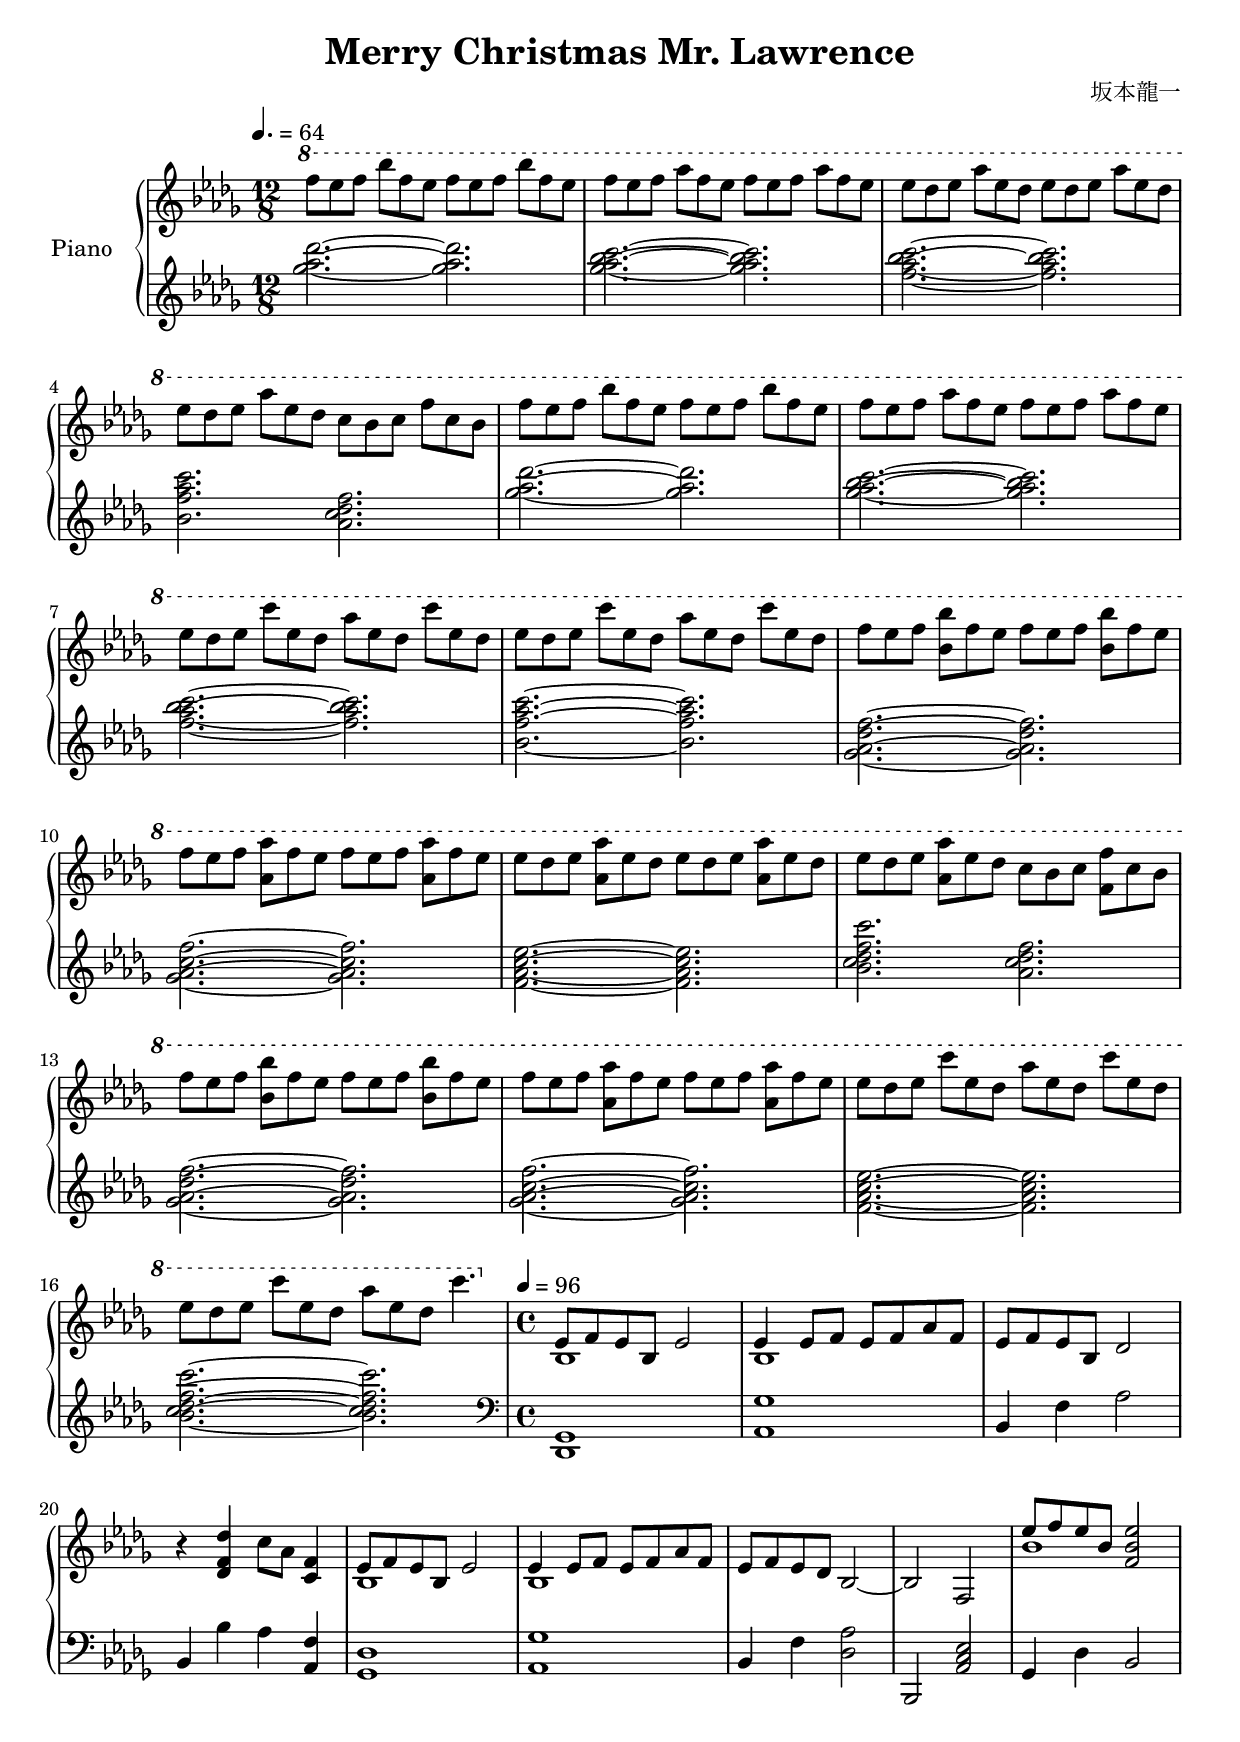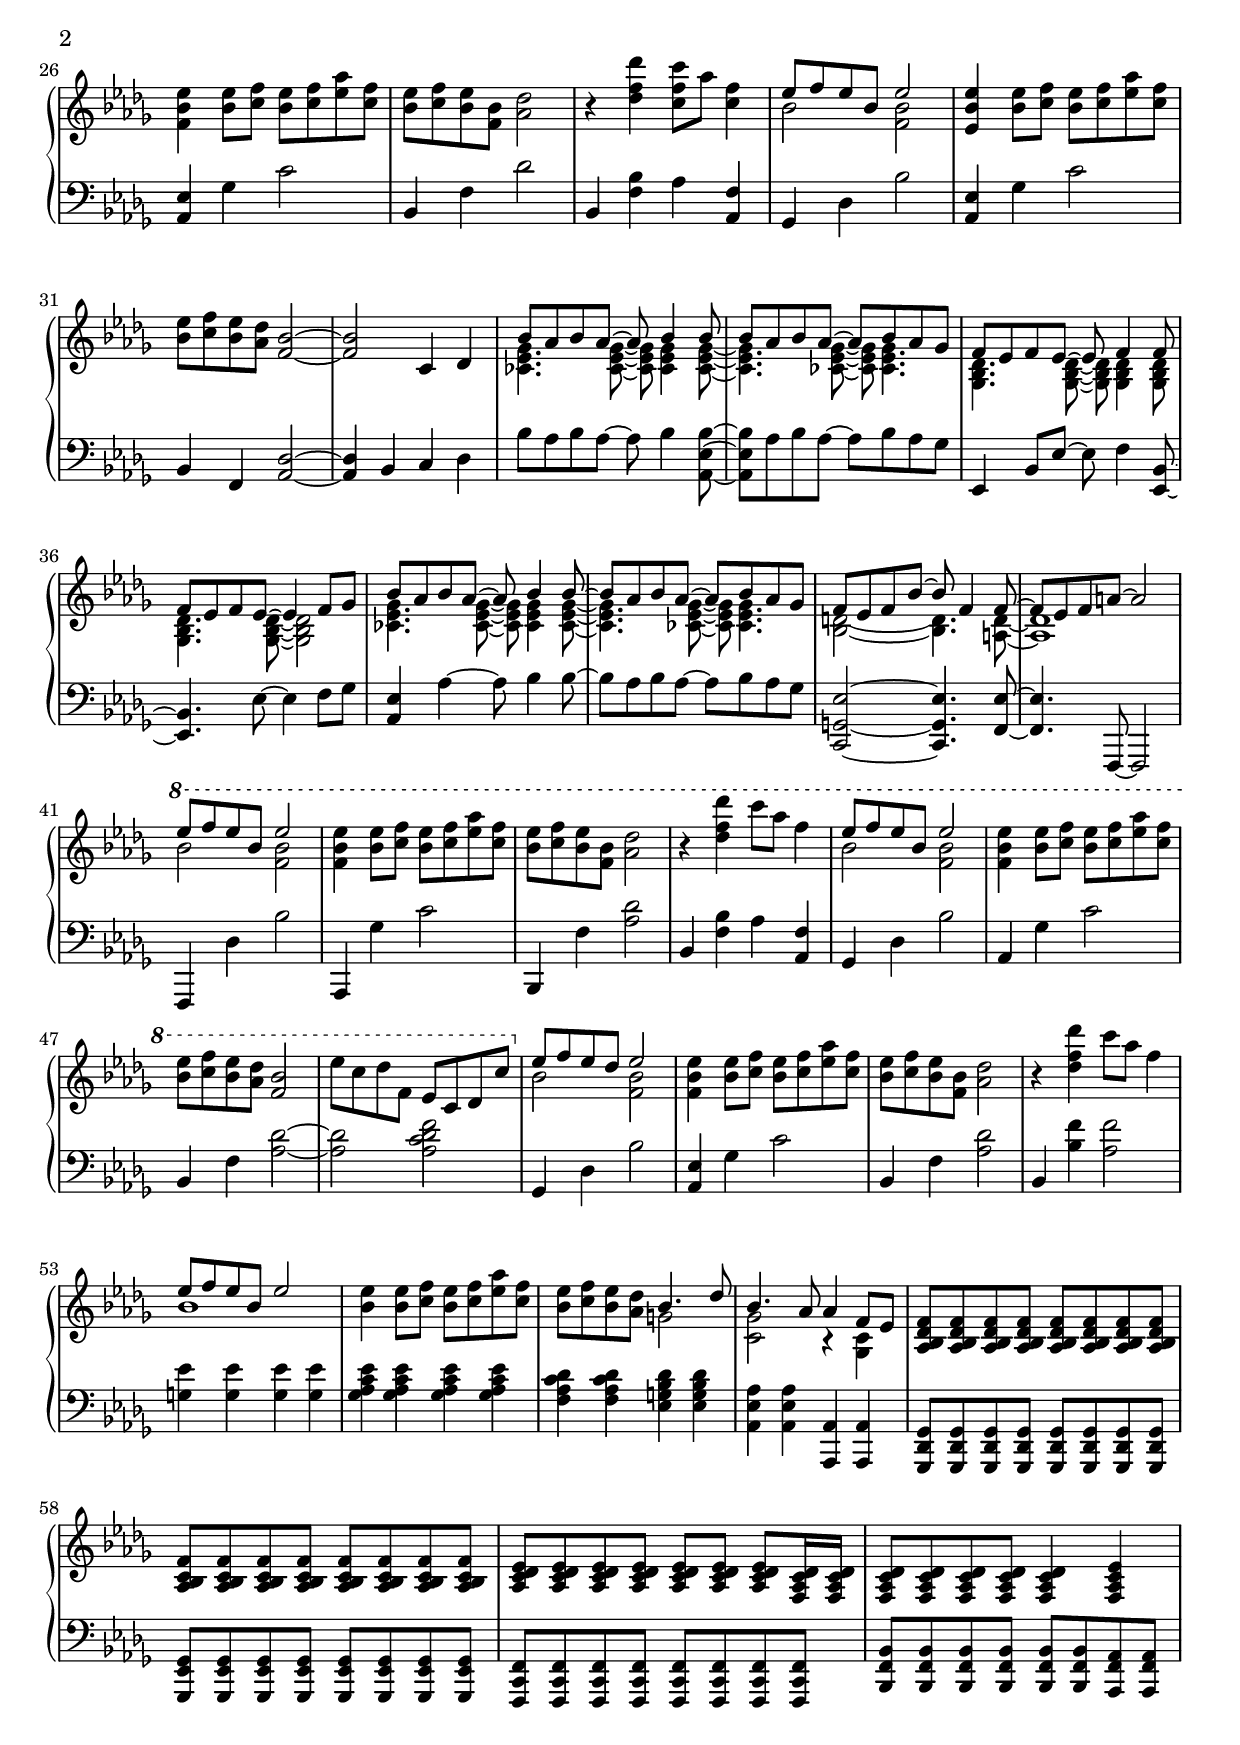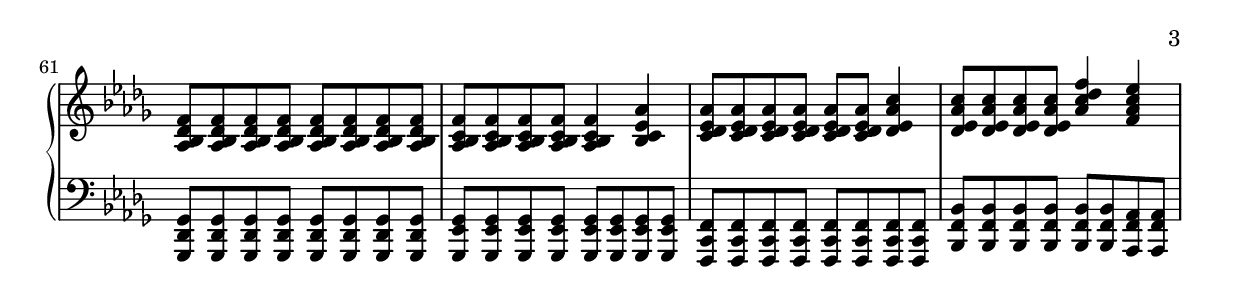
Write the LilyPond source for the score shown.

\header {
  title = "Merry Christmas Mr. Lawrence"
  composer = "坂本龍一"
}

upper = \relative des' {\key des \major \time 12/8 \clef treble \tempo 4.=64

    \ottava #1

    f''8 ees f bes f ees f ees f bes f ees |
    f ees f aes f ees f ees f aes f ees |
    ees des ees aes ees des ees des ees aes ees des |
    ees des ees aes ees des c bes c f c bes |
    f' ees f bes f ees f ees f bes f ees |
    f ees f aes f ees f ees f aes f ees |
    ees des ees c' ees, des aes' ees des c' ees, des |
    ees des ees c' ees, des aes' ees des c' ees, des |
    f ees f <bes bes,> f ees f ees f <bes bes,> f ees |
    f ees f <aes aes,> f ees f ees f <aes aes,> f ees |
    ees des ees <aes aes,> ees des ees des ees <aes aes,> ees des |
    ees des ees <aes aes,> ees des c bes c <f f,> c bes |
    f' ees f <bes bes,> f ees f ees f <bes bes,> f ees |
    f ees f <aes aes,> f ees f ees f <aes aes,> f ees |
    ees des ees c' ees, des aes' ees des c' ees, des |
    ees des ees c' ees, des aes' ees des c'4. |

    \time 4/4 \ottava #0 \tempo 4 =96

    <<{ees,,,8 f ees bes ees2}\\{bes1}>>| <<{ees4 ees8 f ees f aes f}\\{bes,1}>> |
    ees8 f ees bes des2 | r4 <des f des'>4 c'8 aes <f c>4 |

    <<{ees8 f ees bes ees2}\\{bes1}>>| <<{ees4 ees8 f ees f aes f}\\{bes,1}>> |
    ees8 f ees des bes2~ | bes f |

    <<{ees''8 f ees bes <ees~ bes~ f~>2}\\{bes1}>>| <ees bes f>4 <ees bes>8 <f c>  <ees bes> <f c> <aes ees> <f c> |
    <ees bes> <f c> <ees bes> <bes f> <des aes>2 | r4 <des f des'> <c f c'>8 aes' <c, f>4 |
 
    <<{ees8 f ees bes ees2~}\\{bes2 <bes f>~}>>|
    <ees bes ees,>4 <ees bes>8 <f c> <ees bes> <f c> <aes ees> <f c>|
    <ees bes> <f c> <ees bes> <des aes> <bes f>2~ | <bes f> c,4 des |

    <<{bes'8 aes bes aes~ aes bes4 bes8}\\{<ces, ees ges>4. <ces ees ges>8~ <ces ees ges>8 <ces ees ges>4 <ces ees ges>8~}>> |
    <<{bes'8 aes bes aes~ aes bes aes ges}\\{<ces, ees ges>4. <ces ees ges>8~ <ces ees ges>8 <ces ees ges>4.}>>
    <<{f8 ees f ees~ ees f4 f8}\\{<ges, bes des>4. <ges bes des>8~ <ges bes des> <ges bes des>4 <ges bes des>8}>> |
    <<{f'8 ees f ees~ ees4 f8 ges}\\{<ges, bes des>4. <ges bes des>8~ <ges bes des>2}>> |
    <<{bes'8 aes bes aes~ aes bes4 bes8~}\\{<ces, ees ges>4. <ces ees ges>8~ <ces ees ges>8 <ces ees ges>4 <ces ees ges>8~}>> |
    <<{bes'8 aes bes aes~ aes bes aes ges}\\{<ces, ees ges>4. <ces ees ges>8~ <ces ees ges>8 <ces ees ges>4.}>>

    <<{f8 ees f bes~ bes f4 f8~}\\{<bes, d>2~ <bes d>4. <d a>8~}>> | <<{f8 ees f a~ a2}\\{<d, a>1}>> |
	
	\ottava #1
	<<{ees''8 f ees bes ees2~}\\{bes2 <bes f>~}>> |
	<ees bes f>4 <ees bes>8 <f c> <ees bes> <f c> <aes ees> <f c> |
	<ees bes> <f c> <ees bes> <bes f> <aes des>2 |
	r4 <des f des'> c'8 aes f4 |
	<<{ees8 f ees bes ees2~}\\{bes2 <bes f>~}>> |
	<ees bes f>4 <ees bes>8 <f c> <ees bes> <f c> <aes ees> <f c> |
	<ees bes> <f c> <ees bes> <des aes> <bes f>2 |
	ees8 c des f, ees c des c'|
	
	\ottava #0
	
	<<{ees,8 f ees des ees2~}\\{bes2 <bes f>~}>> |
	<ees bes f>4 <ees bes>8 <f c> <ees bes> <f c> <aes ees> <f c> |
	<ees bes> <f c> <ees bes> <bes f> <aes des>2 |
	r4 <des f des'> c'8 aes f4 |
	<<{ees8 f ees bes ees2~}\\{bes1~}>> |
	<ees bes>4 <ees bes>8 <f c> <ees bes> <f c> <aes ees> <f c> |
	<ees bes>8 <f c> <ees bes> <des aes> <<{\voiceOne bes4. des8} \new Voice {\voiceTwo g,2}>>|
	<<{bes4. aes8 aes4 f8 ees}\\{<ges c,>2 r4 <ges, c>}>> |
	
	<aes bes des f>8 <aes bes des f> <aes bes des f> <aes bes des f> <aes bes des f> <aes bes des f> <aes bes des f> <aes bes des f> |
	<aes bes c f> <aes bes c f> <aes bes c f> <aes bes c f> <aes bes c f> <aes bes c f> <aes bes c f> <aes bes c f> |
	<aes c des ees> <aes c des ees> <aes c des ees> <aes c des ees> <aes c des ees> <aes c des ees> <aes c des ees> <f aes c des>16 <f aes c des> |
	<f aes c des>8 <f aes c des> <f aes c des> <f aes c des> <f aes c des>4 <f aes c ees> |
	<aes bes des f>8 <aes bes des f> <aes bes des f> <aes bes des f> <aes bes des f> <aes bes des f> <aes bes des f> <aes bes des f> |
	<aes bes c f> <aes bes c f> <aes bes c f> <aes bes c f> <aes bes c f>4 <bes c ees aes> |
	<c des ees aes>8 <c des ees aes> <c des ees aes> <c des ees aes> <c des ees aes> <c des ees aes> <des ees aes c>4 |
	<des ees aes c>8 <des ees aes c> <des ees aes c> <des ees aes c> <aes' c des f>4 <f aes c ees> |

  }

lower = \relative des' {\key des \major \time 12/8 \clef treble
    <ges' aes des>2. ~<ges aes des>2. |
    <ges aes bes c> ~<ges aes bes c> |
    <f aes bes c> ~<f aes bes c> |
    <bes, f' aes c> <aes c des f> |
    <ges' aes des>2. ~<ges aes des>2. |
    <ges aes bes c> ~<ges aes bes c> |
    <f aes bes c> ~<f aes bes c> |
    <bes, f' aes c> ~<bes f' aes c> |
    <ges aes des f> ~<ges aes des f> |
    <ges aes c f> ~<ges aes c f> |
    <f aes c ees>~ <f aes c ees> |
    <bes c des f c'> <aes c des f> |
    <ges aes des f> ~<ges aes des f> |
    <ges aes c f> ~<ges aes c f> |
    <f aes c ees> ~<f aes c ees> |
    <bes c des f c'> ~<bes c des f c'> |

    \time 4/4  \clef bass

    <des,,, ges>1 | <aes' ges'> |
    bes4 f' aes2 | bes,4 bes' aes <f aes,> |
    <ges, des'>1 | <aes ges'> |
    bes4 f' <des aes'>2 | bes, <aes' c ees> |
    ges4 des' bes2 | <aes ees'>4 ges' c2 |
    bes,4 f' des'2 | bes,4 <bes' f> aes <f aes,> |
    ges,4 des' bes'2 | <aes, ees'>4 ges' c2 |
    bes,4 f <aes des>2~ | <aes des>4 bes c des |
	
	bes'8 aes bes aes~ aes bes4 <aes, ees' bes'>8~ |
	<aes ees' bes'> aes' bes aes~ aes bes aes ges |
	ees,4 bes'8 ees~ ees f4 <ees, bes'>8~ |
	<ees bes'>4. ees'8~ ees4 f8 ges |
	<aes, ees'>4 aes'4~ aes8 bes4 bes8~ |
	bes aes bes aes~ aes bes aes ges |
	<c,, g' ees'>2~ <c g' ees'>4. <f ees'>8~ | <f ees'>4. f,8~ f2 |
	
	f4 des'' bes'2| aes,,4 ges'' c2 | bes,,4 f'' <aes des>2 |
	bes,4 <bes' f> aes <aes, f'> | ges des' bes'2 | aes,4 ges' c2 |
	bes,4 f' <aes des>2~ | <aes des> <aes c des f> |
	
	ges,4 des' bes'2 | <aes, ees'>4 ges' c2 |
	bes,4 f' <aes des>2 | bes,4 <bes' f'> <aes f'>2 |
	<g ees'>4 <g ees'> <g ees'> <g ees'> |
	<ges aes c ees> <ges aes c ees> <ges aes c ees> <ges aes c ees> |
	<f aes c des> <f aes c des> <ees g bes des> <ees g bes des> |
	<aes ees aes,> <aes ees aes,> <aes, aes,> <aes aes,> |
	
	<ges, des' ges>8 <ges des' ges> <ges des' ges> <ges des' ges> <ges des' ges> <ges des' ges> <ges des' ges> <ges des' ges> |
	<ges ees' ges> <ges ees' ges> <ges ees' ges> <ges ees' ges> <ges ees' ges> <ges ees' ges> <ges ees' ges> <ges ees' ges> |
	<f c' f> <f c' f> <f c' f> <f c' f> <f c' f> <f c' f> <f c' f> <f c' f> |
	<bes f' bes> <bes f' bes> <bes f' bes> <bes f' bes> <bes f' bes> <bes f' bes> <aes f' aes> <aes f' aes> |
	<ges des' ges> <ges des' ges> <ges des' ges> <ges des' ges> <ges des' ges> <ges des' ges> <ges des' ges> <ges des' ges> |
	<ges ees' ges> <ges ees' ges> <ges ees' ges> <ges ees' ges> <ges ees' ges> <ges ees' ges> <ges ees' ges> <ges ees' ges> |
	<f c' f> <f c' f> <f c' f> <f c' f> <f c' f> <f c' f> <f c' f> <f c' f> |
	<bes f' bes> <bes f' bes> <bes f' bes> <bes f' bes> <bes f' bes> <bes f' bes> <aes f' aes> <aes f' aes> |
  }

\score {
  \new PianoStaff <<
    \set PianoStaff.instrumentName = #"Piano  "
    \new Staff = "upper" \upper
    \new Staff = "lower" \lower
    >>

    \layout {}
  \midi {}

  }

  